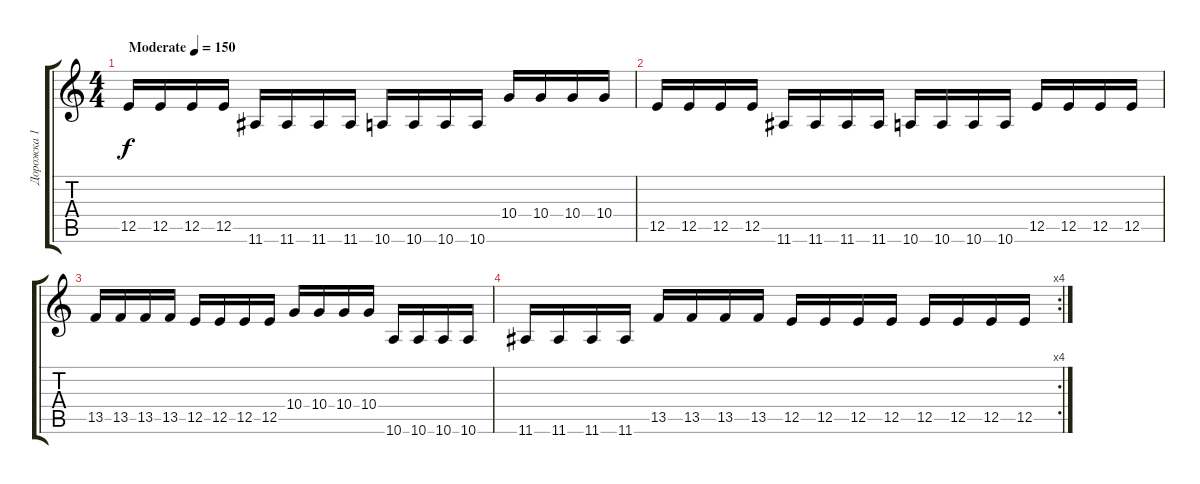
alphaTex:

\track ("Дорожка 1" "Дорожка 1") {instrument overdrivenguitar}
\staff {score tabs}
\tuning (B3 Gb3 D3 A2 E2 B1) {hide}
\ts (4 4)
\tempo (150 "Moderate")
\clef g2
\ks c
12.5.16{dy f instrument overdrivenguitar} 12.5.16 12.5.16 12.5.16 11.6.16 11.6.16 11.6.16 11.6.16 10.6.16 10.6.16 10.6.16 10.6.16 10.4.16 10.4.16 10.4.16 10.4.16 |
12.5.16 12.5.16 12.5.16 12.5.16 11.6.16 11.6.16 11.6.16 11.6.16 10.6.16 10.6.16 10.6.16 10.6.16 12.5.16 12.5.16 12.5.16 12.5.16 |
13.5.16 13.5.16 13.5.16 13.5.16 12.5.16 12.5.16 12.5.16 12.5.16 10.4.16 10.4.16 10.4.16 10.4.16 10.6.16 10.6.16 10.6.16 10.6.16 |
\rc 4
11.6.16 11.6.16 11.6.16 11.6.16 13.5.16 13.5.16 13.5.16 13.5.16 12.5.16 12.5.16 12.5.16 12.5.16 12.5.16 12.5.16 12.5.16 12.5.16
